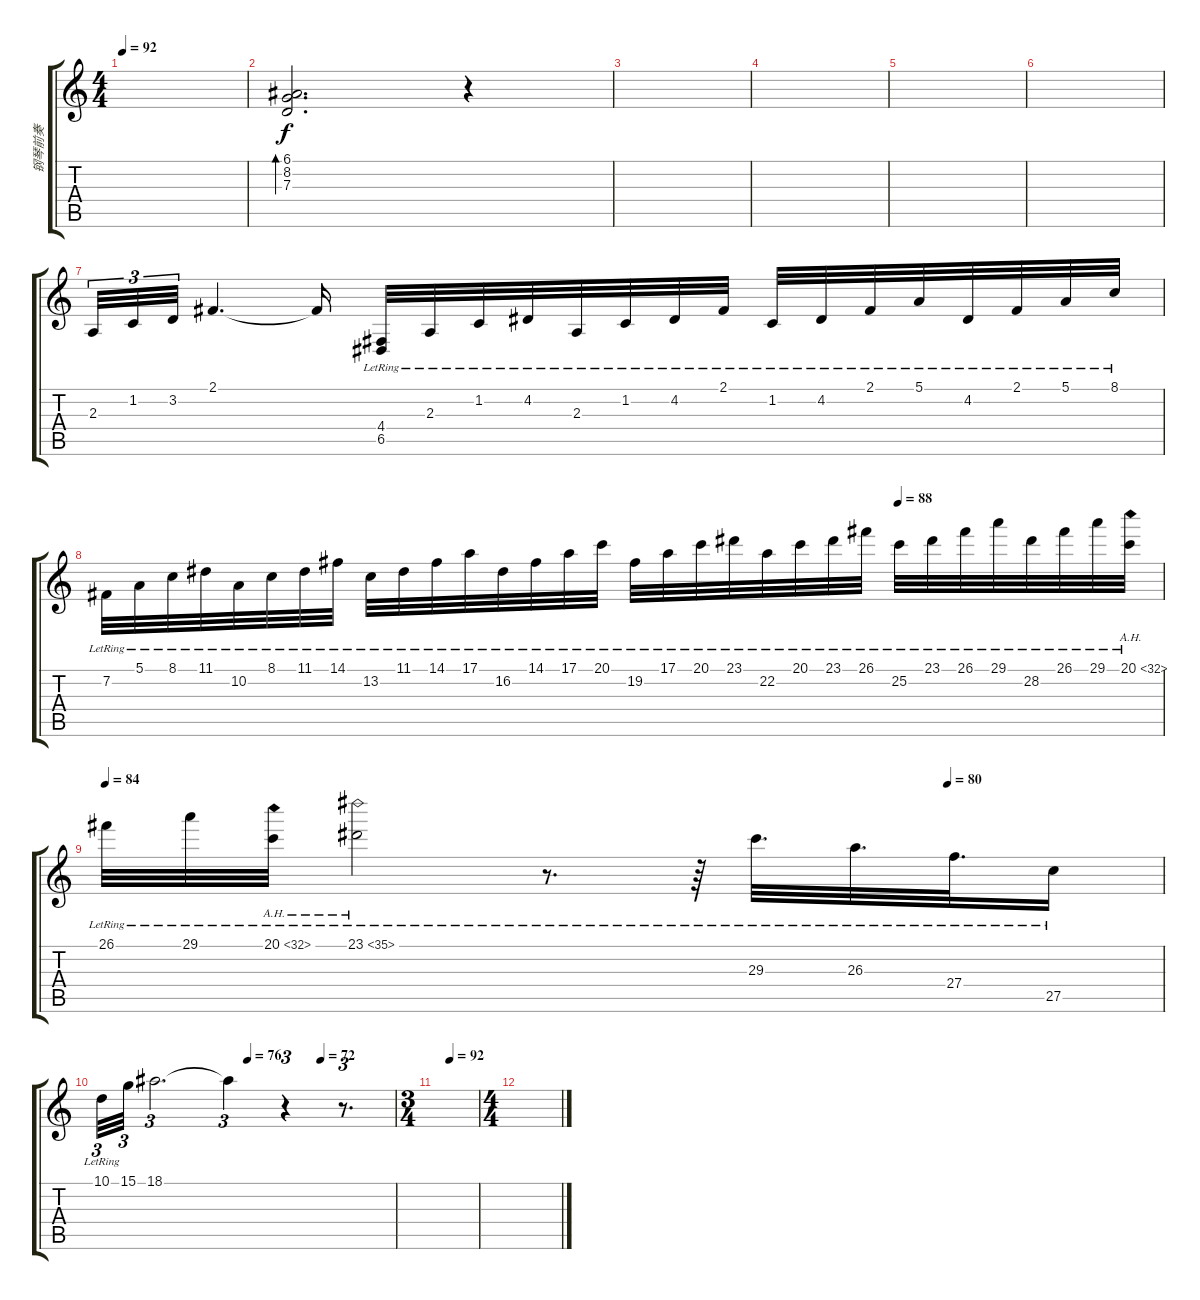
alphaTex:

\track ("钢琴前奏" "钢琴前奏") {instrument acousticgrandpiano}
\staff {score tabs}
\tuning (E4 B3 G3 D3 A2 E2) {hide}
\ts (4 4)
\tempo 92
\clef g2
\ks c
|
(6.1 8.2 7.3).2{d bd 240} r.4 |
|
|
|
|
2.3.32{tu (3 2)} 1.2.32{tu (3 2)} 3.2.32{tu (3 2)} 2.1.4{d} 2.1{t}.16 (4.4{lr} 6.5).32{balance 3} 2.3{lr}.32 1.2{lr}.32 4.2{lr}.32 2.3{lr}.32 1.2{lr}.32 4.2{lr}.32 2.1{lr}.32 1.2{lr}.32{balance 5} 4.2{lr}.32 2.1{lr}.32 5.1{lr}.32 4.2{lr}.32 2.1{lr}.32 5.1{lr}.32 8.1{lr}.32 |
\tempo (88 0.75)
7.2{lr}.32{balance 8} 5.1{lr}.32 8.1{lr}.32 11.1{lr}.32 10.2{lr}.32 8.1{lr}.32 11.1{lr}.32 14.1{lr}.32 13.2{lr}.32{balance 11} 11.1{lr}.32 14.1{lr}.32 17.1{lr}.32 16.2{lr}.32 14.1{lr}.32 17.1{lr}.32 20.1{lr}.32 19.2{lr}.32{balance 13} 17.1{lr}.32 20.1{lr}.32 23.1{lr}.32 22.2{lr}.32 20.1{lr}.32 23.1{lr}.32 26.1{lr}.32 25.2{lr}.32{volume 15 balance 15} 23.1{lr}.32 26.1{lr}.32 29.1{lr}.32 28.2{lr}.32 26.1{lr}.32 29.1{lr}.32 20.1{ah 12 lr}.32 |
\tempo 84
\tempo (80 0.796875)
26.1{lr}.32{volume 14} 29.1{lr}.32 20.1{ah 12 lr}.32 23.1{ah 12 lr}.2 r.8{d} r.64 29.3{lr}.32{d volume 13} 26.3{lr}.32{d} 27.4{lr}.32{d} 27.5{lr}.16 |
\tempo (76 0.5)
\tempo (72 0.75)
10.1{lr}.32{tu (3 2)} 15.1{lr}.32{tu (3 2)} 18.1.2{d tu (3 2)} 18.1{t}.4{tu (3 2)} r.4{tu (3 2)} r.8{d tu (3 2)} |
\ts (3 4)
\tempo (92 0.3333333333333333)
|
\ts (4 4)
